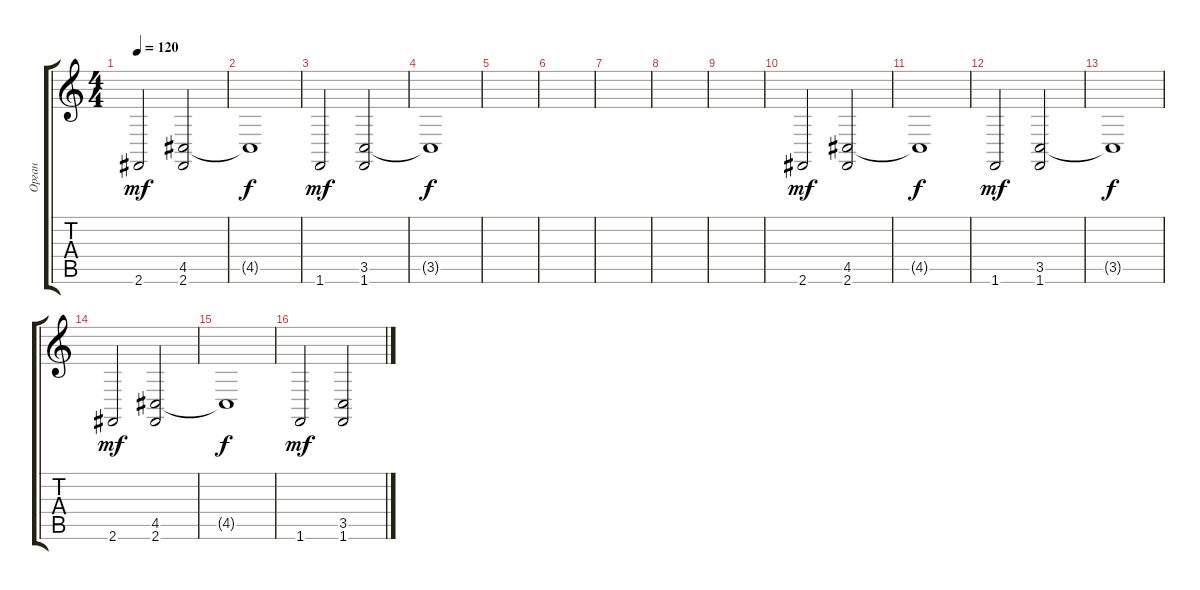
\track ("Орган" "Орган") {instrument churchorgan}
\staff {score tabs}
\tuning (E4 B3 G3 D3 A2 E2) {hide}
\ts (4 4)
\tempo 120
\clef g2
\ks c
2.6.2{dy mf} (4.5 2.6).2 |
4.5{t}.1{dy f} |
1.6.2{dy mf} (3.5 1.6).2 |
3.5{t}.1{dy f} |
|
|
|
|
|
2.6.2{dy mf} (4.5 2.6).2 |
4.5{t}.1{dy f} |
1.6.2{dy mf} (3.5 1.6).2 |
3.5{t}.1{dy f} |
2.6.2{dy mf} (4.5 2.6).2 |
4.5{t}.1{dy f} |
1.6.2{dy mf} (3.5 1.6).2
